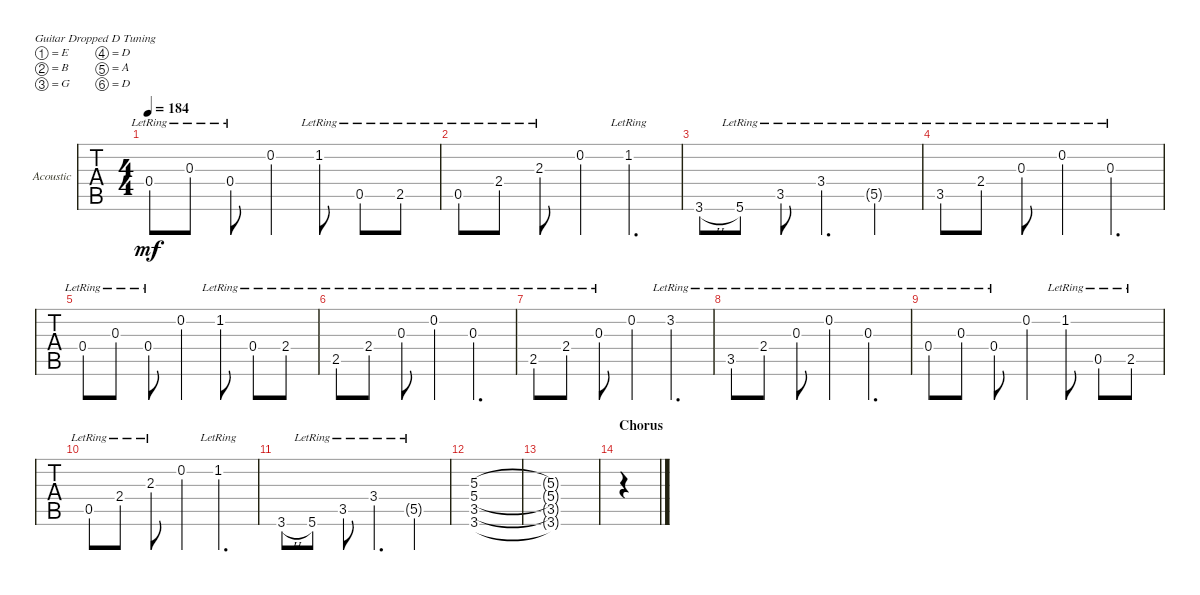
\defaultSystemsLayout 4
\bracketExtendMode groupsimilarinstruments
\firstSystemTrackNameOrientation horizontal
\otherSystemsTrackNameOrientation horizontal
\track ("Acoustic Guitar (Mercedes)" "Acoustic") {instrument acousticguitarsteel}
\staff {tabs}
\tuning (E4 B3 G3 D3 A2 D2)
\ts (4 4)
\tempo 184
\clef g2
\ks c
0.4{lr}.8{dy mf} 0.3{lr}.8 0.4{lr}.8 0.2.4 1.2{lr}.8 0.5{lr}.8 2.5{lr}.8 |
0.5{lr}.8 2.4{lr}.8 2.3{lr}.8 0.2.4 1.2{lr}.4{d} |
3.6{h}.8 5.6{lr}.8 3.5{lr}.8 3.4{lr}.4{d} 5.5{g lr}.4 |
3.5{lr}.8 2.4{lr}.8 0.3{lr}.8 0.2{lr}.4 0.3{lr}.4{d} |
0.4{lr}.8 0.3{lr}.8 0.4{lr}.8 0.2.4 1.2{lr}.8 0.4{lr}.8 2.4{lr}.8 |
2.5{lr}.8 2.4{lr}.8 0.3{lr}.8 0.2{lr}.4 0.3{lr}.4{d} |
2.5{lr}.8 2.4{lr}.8 0.3{lr}.8 0.2.4 3.2{lr}.4{d} |
3.5{lr}.8 2.4{lr}.8 0.3{lr}.8 0.2{lr}.4 0.3{lr}.4{d} |
0.4{lr}.8 0.3{lr}.8 0.4{lr}.8 0.2.4 1.2{lr}.8 0.5{lr}.8 2.5{lr}.8 |
0.5{lr}.8 2.4{lr}.8 2.3{lr}.8 0.2.4 1.2{lr}.4{d} |
3.6{h}.8 5.6{lr}.8 3.5{lr}.8 3.4{lr}.4{d} 5.5{g lr}.4 |
(3.5 5.3 3.6 5.4).1 |
(5.3{t} 5.4{t} 3.5{t} 3.6{t}).1 |
\section ("" "Chorus")
